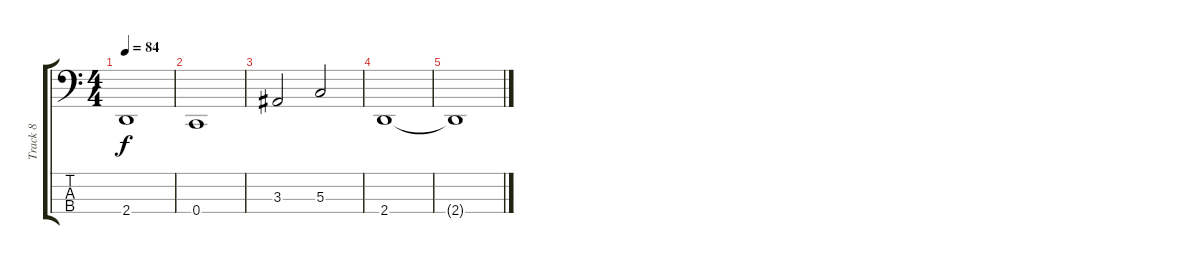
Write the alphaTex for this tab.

\track ("Track 8" "Track 8") {instrument electricbassfinger}
\staff {score tabs}
\tuning (F2 C2 G1 C1) {hide}
\ts (4 4)
\tempo 84
\clef f4
\ks c
2.4.1{dy f} |
0.4.1 |
3.3.2 5.3.2 |
2.4.1 |
2.4{t}.1
